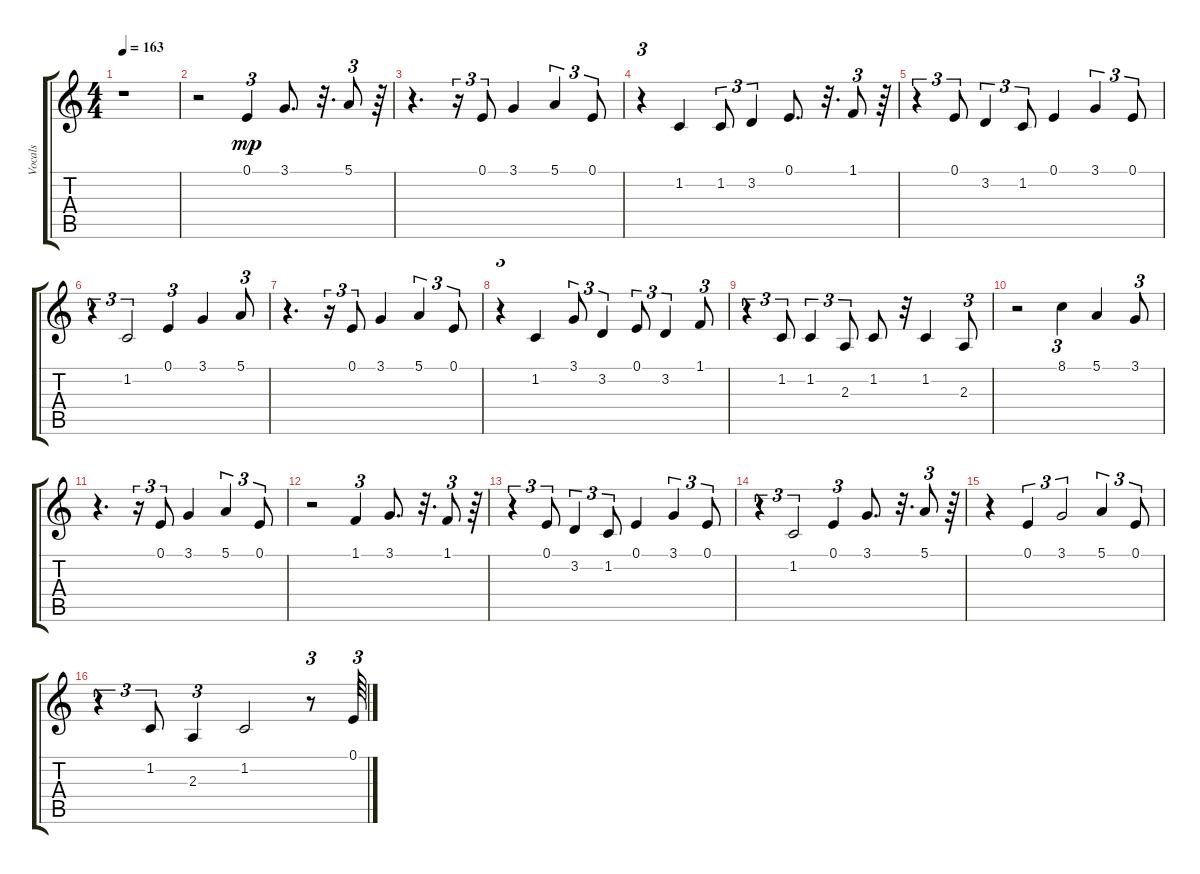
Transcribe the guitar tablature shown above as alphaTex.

\track ("Vocals" "Vocals") {instrument electricgrandpiano}
\staff {score tabs}
\tuning (E4 B3 G3 D3 A2 E2) {hide}
\ts (4 4)
\tempo 163
\clef g2
\ks c
r.1{dy mp} |
r.2 0.1.4{tu (3 2)} 3.1.8{d} r.32{d} 5.1.8{tu (3 2)} r.64 |
r.4{d} r.16{tu (3 2)} 0.1.8{tu (3 2)} 3.1.4 5.1.4{tu (3 2)} 0.1.8{tu (3 2)} |
r.4{tu (3 2)} 1.2.4 1.2.8{tu (3 2)} 3.2.4{tu (3 2)} 0.1.8{d} r.32{d} 1.1.8{tu (3 2)} r.64 |
r.4{tu (3 2)} 0.1.8{tu (3 2)} 3.2.4{tu (3 2)} 1.2.8{tu (3 2)} 0.1.4 3.1.4{tu (3 2)} 0.1.8{tu (3 2)} |
r.4{tu (3 2)} 1.2.2{tu (3 2)} 0.1.4{tu (3 2)} 3.1.4 5.1.8{tu (3 2)} |
r.4{d} r.16{tu (3 2)} 0.1.8{tu (3 2)} 3.1.4 5.1.4{tu (3 2)} 0.1.8{tu (3 2)} |
r.4{tu (3 2)} 1.2.4 3.1.8{tu (3 2)} 3.2.4{tu (3 2)} 0.1.8{tu (3 2)} 3.2.4{tu (3 2)} 1.1.8{tu (3 2)} |
r.4{tu (3 2)} 1.2.8{tu (3 2)} 1.2.4{tu (3 2)} 2.3.8{tu (3 2)} 1.2.8 r.32 1.2.4 2.3.8{tu (3 2)} |
r.2 8.1.4{tu (3 2)} 5.1.4 3.1.8{tu (3 2)} |
r.4{d} r.16{tu (3 2)} 0.1.8{tu (3 2)} 3.1.4 5.1.4{tu (3 2)} 0.1.8{tu (3 2)} |
r.2 1.1.4{tu (3 2)} 3.1.8{d} r.32{d} 1.1.8{tu (3 2)} r.64 |
r.4{tu (3 2)} 0.1.8{tu (3 2)} 3.2.4{tu (3 2)} 1.2.8{tu (3 2)} 0.1.4 3.1.4{tu (3 2)} 0.1.8{tu (3 2)} |
r.4{tu (3 2)} 1.2.2{tu (3 2)} 0.1.4{tu (3 2)} 3.1.8{d} r.32{d} 5.1.8{tu (3 2)} r.64 |
r.4 0.1.4{tu (3 2)} 3.1.2{tu (3 2)} 5.1.4{tu (3 2)} 0.1.8{tu (3 2)} |
r.4{tu (3 2)} 1.2.8{tu (3 2)} 2.3.4{tu (3 2)} 1.2.2 r.8{tu (3 2)} 0.1.64{tu (3 2)}
